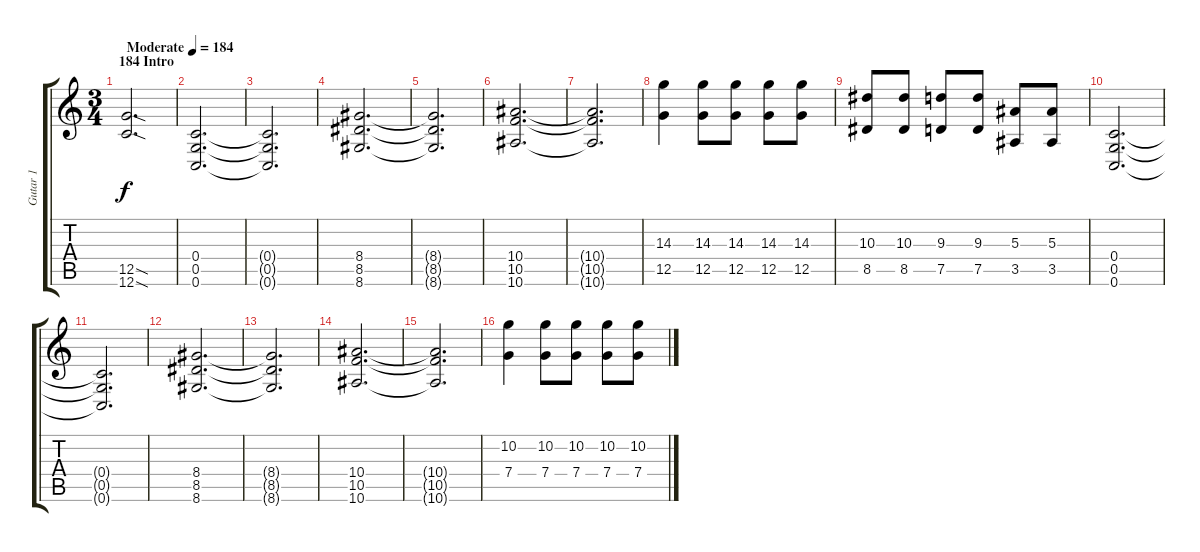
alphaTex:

\track ("Gutar 1" "Gutar 1") {instrument distortionguitar}
\staff {score tabs}
\tuning (D4 A3 F3 C3 G2 C2) {hide}
\ts (3 4)
\section ("" "184 Intro")
\tempo (184 "Moderate")
\clef g2
\ks c
(12.5{sod} 12.6{sod}).2{d dy f instrument distortionguitar} |
(0.4 0.5 0.6).2{d} |
(0.4{t} 0.5{t} 0.6{t}).2{d} |
(8.4 8.5 8.6).2{d} |
(8.4{t} 8.5{t} 8.6{t}).2{d} |
(10.4 10.5 10.6).2{d} |
(10.4{t} 10.5{t} 10.6{t}).2{d} |
(14.3 12.5).4 (14.3 12.5).8 (14.3 12.5).8 (14.3 12.5).8 (14.3 12.5).8 |
(10.3 8.5).8 (10.3 8.5).8 (9.3 7.5).8 (9.3 7.5).8 (5.3 3.5).8 (5.3 3.5).8 |
(0.4 0.5 0.6).2{d} |
(0.4{t} 0.5{t} 0.6{t}).2{d} |
(8.4 8.5 8.6).2{d} |
(8.4{t} 8.5{t} 8.6{t}).2{d} |
(10.4 10.5 10.6).2{d} |
(10.4{t} 10.5{t} 10.6{t}).2{d} |
(10.2 7.4).4 (10.2 7.4).8 (10.2 7.4).8 (10.2 7.4).8 (10.2 7.4).8
